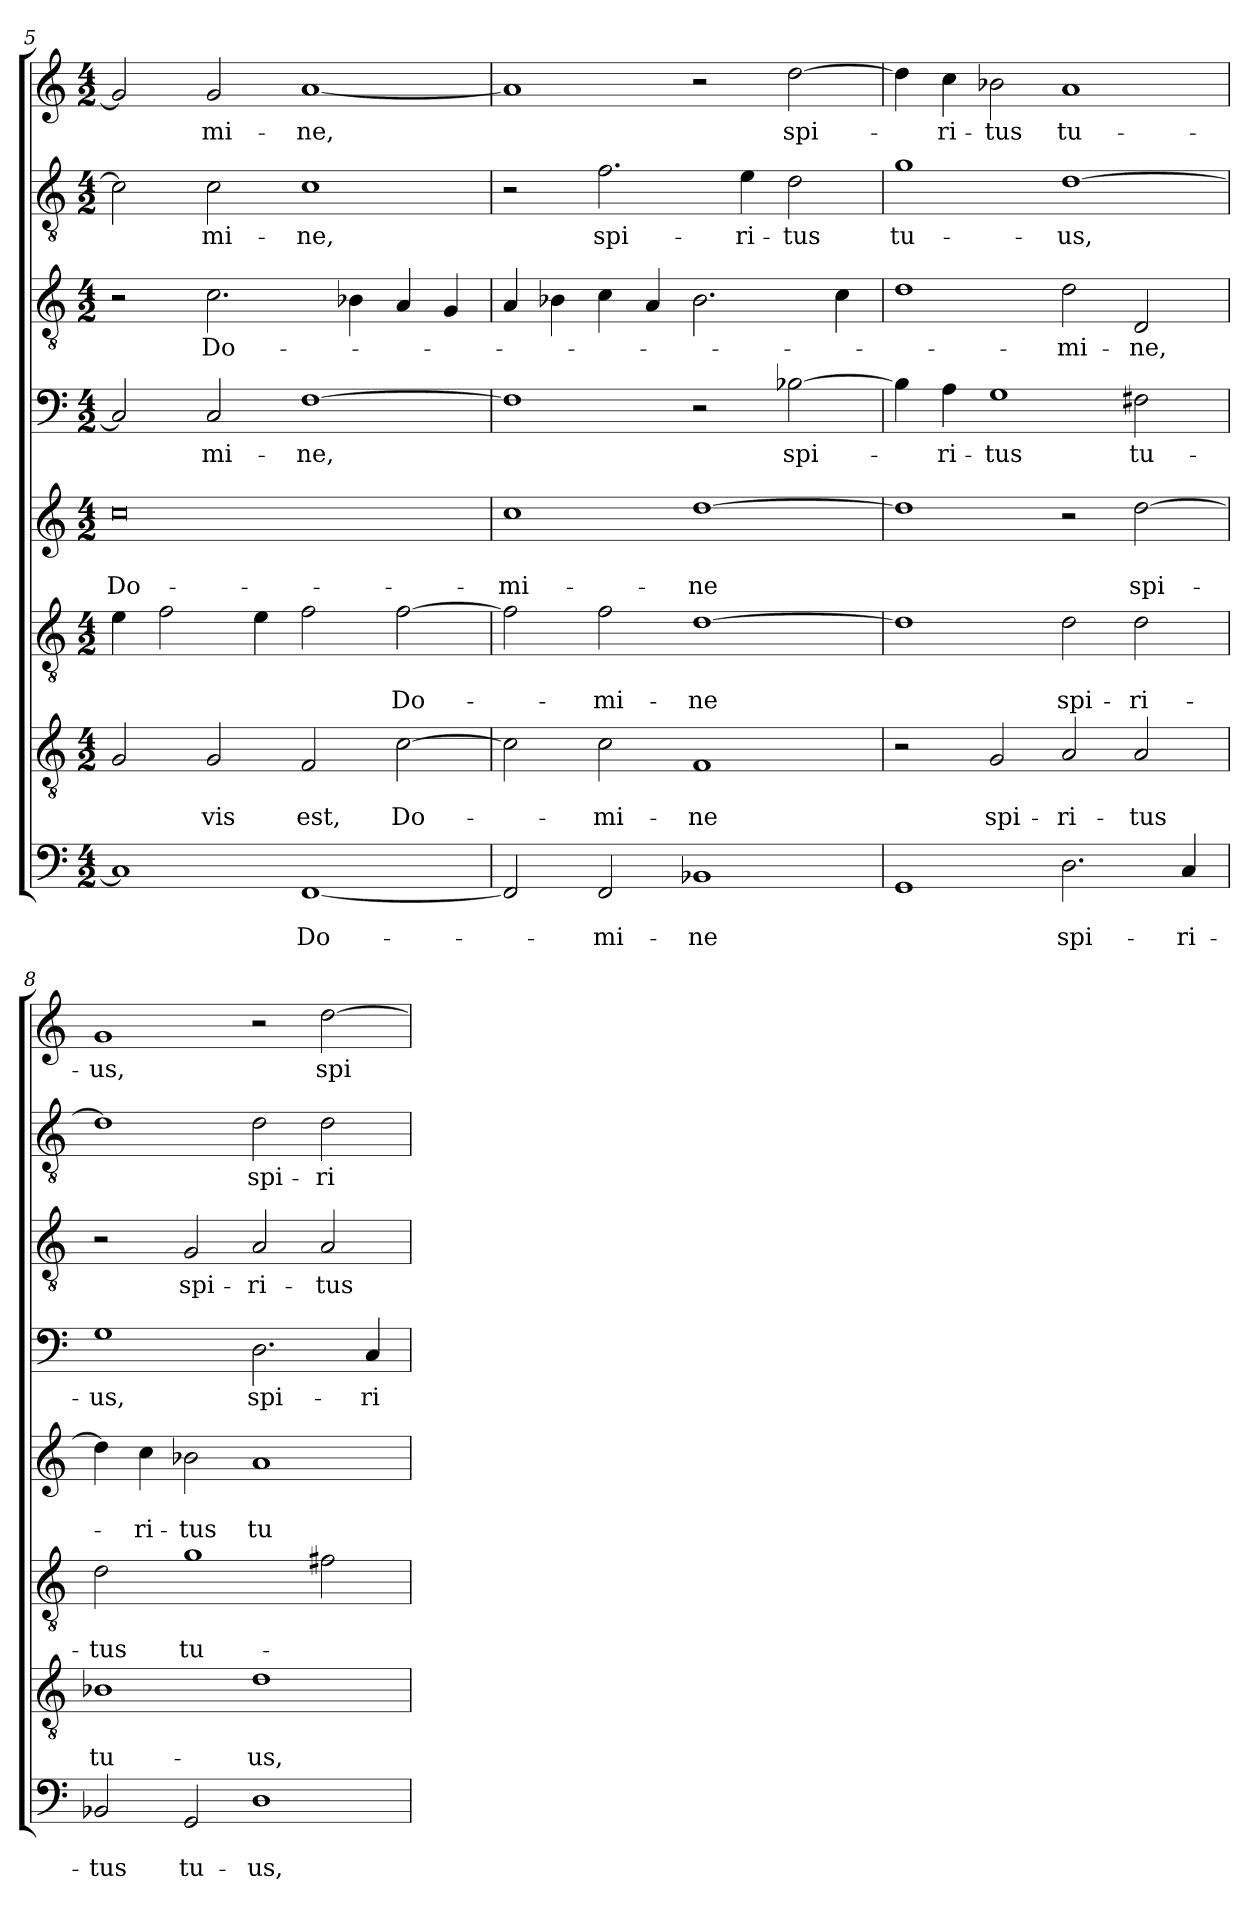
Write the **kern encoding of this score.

**kern	**text	**text	**kern	**text	**text	**kern	**text	**text	**kern	**text	**text	**kern	**text	**kern	**text	**kern	**text	**kern	**text
*part8	*part8	*part8	*part7	*part7	*part7	*part6	*part6	*part6	*part5	*part5	*part5	*part4	*part4	*part3	*part3	*part2	*part2	*part1	*part1
*staff8	*staff8	*staff8	*staff7	*staff7	*staff7	*staff6	*staff6	*staff6	*staff5	*staff5	*staff5	*staff4	*staff4	*staff3	*staff3	*staff2	*staff2	*staff1	*staff1
*clefF4	*	*	*clefGv2	*	*	*clefGv2	*	*	*clefG2	*	*	*clefF4	*	*clefGv2	*	*clefGv2	*	*clefG2	*
*k[]	*	*	*k[]	*	*	*k[]	*	*	*k[]	*	*	*k[]	*	*k[]	*	*k[]	*	*k[]	*
*C:	*	*	*C:	*	*	*C:	*	*	*C:	*	*	*C:	*	*C:	*	*C:	*	*C:	*
*M4/2	*	*	*M4/2	*	*	*M4/2	*	*	*M4/2	*	*	*M4/2	*	*M4/2	*	*M4/2	*	*M4/2	*
=5	=5	=5	=5	=5	=5	=5	=5	=5	=5	=5	=5	=5	=5	=5	=5	=5	=5	=5	=5
!	!	!	!	!	!	!	!	!	!	!	!LO:LY:b	!	!	!	!	!	!	!	!
1C]	.	.	2G/	.	.	4e\	.	.	0cc	.	Do-	2C/]	.	2r	.	2c\]	.	2g/]	.
.	.	.	.	.	.	2f\	.	.	.	.	.	.	.	.	.	.	.	.	.
!	!	!	!	!	!LO:LY:b	!	!	!	!	!	!	!	!LO:LY:b	!	!LO:LY:b	!	!LO:LY:b	!	!LO:LY:b
.	.	.	2G/	.	-vis	.	.	.	.	.	.	2C/	-mi-	2.c\	Do-	2c\	-mi-	2g/	-mi-
.	.	.	.	.	.	4e\	.	.	.	.	.	.	.	.	.	.	.	.	.
!	!	!LO:LY:b	!	!	!LO:LY:b	!	!	!	!	!	!	!	!LO:LY:b	!	!	!	!LO:LY:b	!	!LO:LY:b
[1FF	.	Do-	2F/	.	est,	2f\	.	.	.	.	.	[1F	-ne,	.	.	1c	-ne,	[1a	-ne,
.	.	.	.	.	.	.	.	.	.	.	.	.	.	4B-X\	.	.	.	.	.
!	!	!	!	!	!LO:LY:b	!	!	!LO:LY:b	!	!	!	!	!	!	!	!	!	!	!
.	.	.	[2c\	.	Do-	[2f\	.	Do-	.	.	.	.	.	4A/	.	.	.	.	.
.	.	.	.	.	.	.	.	.	.	.	.	.	.	4G/	.	.	.	.	.
=6	=6	=6	=6	=6	=6	=6	=6	=6	=6	=6	=6	=6	=6	=6	=6	=6	=6	=6	=6
!	!	!	!	!	!	!	!	!	!	!	!LO:LY:b	!	!	!	!	!	!	!	!
2FF/]	.	.	2c\]	.	.	2f\]	.	.	1cc	.	-mi-	1F]	.	4A/	.	2r	.	1a]	.
.	.	.	.	.	.	.	.	.	.	.	.	.	.	4B-X\	.	.	.	.	.
!	!	!LO:LY:b	!	!	!LO:LY:b	!	!	!LO:LY:b	!	!	!	!	!	!	!	!	!LO:LY:b	!	!
2FF/	.	-mi-	2c\	.	-mi-	2f\	.	-mi-	.	.	.	.	.	4c\	.	2.f\	spi-	.	.
.	.	.	.	.	.	.	.	.	.	.	.	.	.	4A/	.	.	.	.	.
!	!	!LO:LY:b	!	!	!LO:LY:b	!	!	!LO:LY:b	!	!	!LO:LY:b	!	!	!	!	!	!	!	!
1BB-X	.	-ne	1F	.	-ne	[1d	.	-ne	[1dd	.	-ne	2r	.	2.B-\	.	.	.	2r	.
!	!	!	!	!	!	!	!	!	!	!	!	!	!	!	!	!	!LO:LY:b	!	!
.	.	.	.	.	.	.	.	.	.	.	.	.	.	.	.	4e\	-ri-	.	.
!	!	!	!	!	!	!	!	!	!	!	!	!	!LO:LY:b	!	!	!	!LO:LY:b	!	!LO:LY:b
.	.	.	.	.	.	.	.	.	.	.	.	[2B-X\	spi-	.	.	2d\	-tus	[2dd\	spi-
.	.	.	.	.	.	.	.	.	.	.	.	.	.	4c\	.	.	.	.	.
!!LO:LB:g=z
=7	=7	=7	=7	=7	=7	=7	=7	=7	=7	=7	=7	=7	=7	=7	=7	=7	=7	=7	=7
!	!	!	!	!	!	!	!	!	!	!	!	!	!	!	!	!	!LO:LY:b	!	!
1GG	.	.	2r	.	.	1d]	.	.	1dd]	.	.	4B-\]	.	1d	.	1g	tu-	4dd\]	.
!	!	!	!	!	!	!	!	!	!	!	!	!	!LO:LY:b	!	!	!	!	!	!LO:LY:b
.	.	.	.	.	.	.	.	.	.	.	.	4A\	-ri-	.	.	.	.	4cc\	-ri-
!	!	!	!	!	!LO:LY:b	!	!	!	!	!	!	!	!LO:LY:b	!	!	!	!	!	!LO:LY:b
.	.	.	2G/	.	spi-	.	.	.	.	.	.	1G	-tus	.	.	.	.	2b-X\	-tus
!	!	!LO:LY:b	!	!	!LO:LY:b	!	!	!LO:LY:b	!	!	!	!	!	!	!LO:LY:b	!	!LO:LY:b	!	!LO:LY:b
2.D\	.	spi-	2A/	.	-ri-	2d\	.	spi-	2r	.	.	.	.	2d\	-mi-	[1d	-us,	1a	tu-
!	!	!	!	!	!LO:LY:b	!	!	!LO:LY:b	!	!	!LO:LY:b	!	!LO:LY:b	!	!LO:LY:b	!	!	!	!
.	.	.	2A/	.	-tus	2d\	.	-ri-	[2dd\	.	spi-	2F#X\	tu-	2D/	-ne,	.	.	.	.
!	!	!LO:LY:b	!	!	!	!	!	!	!	!	!	!	!	!	!	!	!	!	!
4C/	.	-ri-	.	.	.	.	.	.	.	.	.	.	.	.	.	.	.	.	.
=8	=8	=8	=8	=8	=8	=8	=8	=8	=8	=8	=8	=8	=8	=8	=8	=8	=8	=8	=8
!	!	!LO:LY:b	!	!	!LO:LY:b	!	!	!LO:LY:b	!	!	!	!	!LO:LY:b	!	!	!	!	!	!LO:LY:b
2BB-X/	.	-tus	1B-X	.	tu-	2d\	.	-tus	4dd\]	.	.	1G	-us,	2r	.	1d]	.	1g	-us,
!	!	!	!	!	!	!	!	!	!	!	!LO:LY:b	!	!	!	!	!	!	!	!
.	.	.	.	.	.	.	.	.	4cc\	.	-ri-	.	.	.	.	.	.	.	.
!	!	!LO:LY:b	!	!	!	!	!	!LO:LY:b	!	!	!LO:LY:b	!	!	!	!LO:LY:b	!	!	!	!
2GG/	.	tu-	.	.	.	1g	.	tu-	2b-X\	.	-tus	.	.	2G/	spi-	.	.	.	.
!	!	!LO:LY:b	!	!	!LO:LY:b	!	!	!	!	!	!LO:LY:b	!	!LO:LY:b	!	!LO:LY:b	!	!LO:LY:b	!	!
1D	.	-us,	1d	.	-us,	.	.	.	1a	.	tu-	2.D\	spi-	2A/	-ri-	2d\	spi-	2r	.
!	!	!	!	!	!	!	!	!	!	!	!	!	!	!	!LO:LY:b	!	!LO:LY:b	!	!LO:LY:b
.	.	.	.	.	.	2f#X\	.	.	.	.	.	.	.	2A/	-tus	2d\	-ri-	[2dd\	spi-
!	!	!	!	!	!	!	!	!	!	!	!	!	!LO:LY:b	!	!	!	!	!	!
.	.	.	.	.	.	.	.	.	.	.	.	4C/	-ri-	.	.	.	.	.	.
=	=	=	=	=	=	=	=	=	=	=	=	=	=	=	=	=	=	=	=
*-	*-	*-	*-	*-	*-	*-	*-	*-	*-	*-	*-	*-	*-	*-	*-	*-	*-	*-	*-
